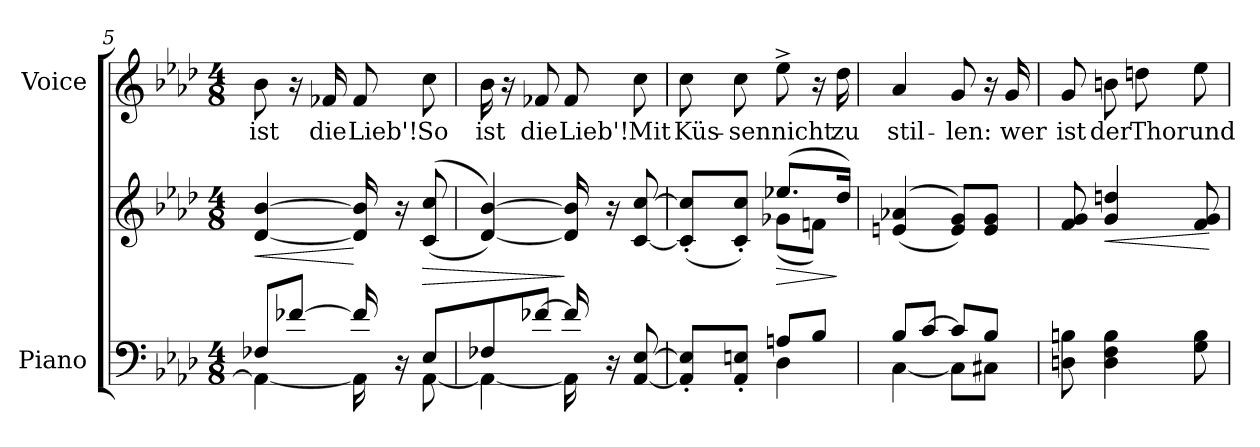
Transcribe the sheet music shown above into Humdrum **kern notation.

**kern	**kern	**dynam	**kern	**text
*part2	*part2	*part2	*part1	*part1
*staff3	*staff2	*staff2/3	*staff1	*staff1
*I"Piano	*	*	*I"Voice	*
*I'Pno	*	*	*	*
!!LO:LB:g=z
*clefF4	*clefG2	*	*clefG2	*
*k[b-e-a-d-]	*k[b-e-a-d-]	*	*k[b-e-a-d-]	*
*M4/8	*M4/8	*	*M4/8	*
=5	=5	=5	=5	=5
*^	*	*	*	*
!	!	!	!LO:HP:b	!	!LO:LY:b
8F-X/L	4AA-\_	[4d-/ [4b-/	<	8b-\	ist
[8f-X/J	.	.	.	16r	.
!	!	!	!	!	!LO:LY:b
.	.	.	.	16f-X/	die
!	!	!	!	!	!LO:LY:b
16f-/]	16AA-\]	16d-/] 16b-/]	[	8f-/	Lieb'!
16r	16ryy	16r	.	.	.
!	!	!	!LO:HP:b	!	!LO:LY:b
8E-/L	[8AA-\	((>8c/ 8cc/	>	8cc\	So
=6	=6	=6	=6	=6	=6
!	!	!	!	!	!LO:LY:b
8F-X/	4AA-\_	[4d-/ [4b-/))	.	16b-\	ist
.	.	.	.	16r	.
!	!	!	!	!	!LO:LY:b
[8f-X/J	.	.	.	8f-X/	die
!	!	!	!	!	!LO:LY:b
16f-/]	16AA-\]	16d-/] 16b-/]	]	8f-/	Lieb'!
16r	8.ryy	16r	.	.	.
!	!	!	!	!	!LO:LY:b
[<8AA-/ [8E-/	.	[<8c/ [8cc/	.	8cc\	Mit
=7	=7	=7	=7	=7	=7
*	*	*^	*	*	*
!	!	!	!	!	!	!LO:LY:b
8AA-/]'< 8E-/]'<L	4ryy	(<8c/]'< 8cc/]'<L	4ryy	.	8cc\	Küs-
!	!	!	!	!	!	!LO:LY:b
8AA-/'< 8En/'<J	.	8c/'< 8cc/'<J)	.	.	8cc\	-sen
!	!	!	!	!LO:HP:b	!	!LO:LY:b
8An/L	4D-\	(8.ee-X/L	(8g-X\L	>	8ee-^\	nicht
8B-/J	.	.	8fn\J)	.	16r	.
!	!	!	!	!	!	!LO:LY:b
.	.	16dd-/Jk)	.	]	16dd-\	zu
*	*	*v	*v	*	*	*
=8	=8	=8	=8	=8	=8
!	!	!	!	!	!LO:LY:b
8B-/L	[4C\	(>(4en/ 4a-X/	.	4a-/	stil-
[8c/J	.	.	.	.	.
!	!	!	!	!	!LO:LY:b
8c/L]	8C\L]	8e/ 8g/L))	.	8g/	-len:
8B-/J	8C#X\J	8e/ 8g/J	.	16r	.
!	!	!	!	!	!LO:LY:b
.	.	.	.	16g/	wer
*v	*v	*	*	*	*
=9	=9	=9	=9	=9
!	!	!	!	!LO:LY:b
8Dn\ 8Bn\	8f/ 8g/	.	8g/	ist
!	!	!LO:HP:b	!	!LO:LY:b
4D\ 4F\ 4B\	4g/ 4ddn/	<	8bn\	der
!	!	!	!	!LO:LY:b
.	.	.	8ddn\	Thor
!	!	!	!	!LO:LY:b
8G\ 8B\	8f/ 8g/	.	8ee-\	und
.	.	[	.	.
=	=	=	=	=
*-	*-	*-	*-	*-
